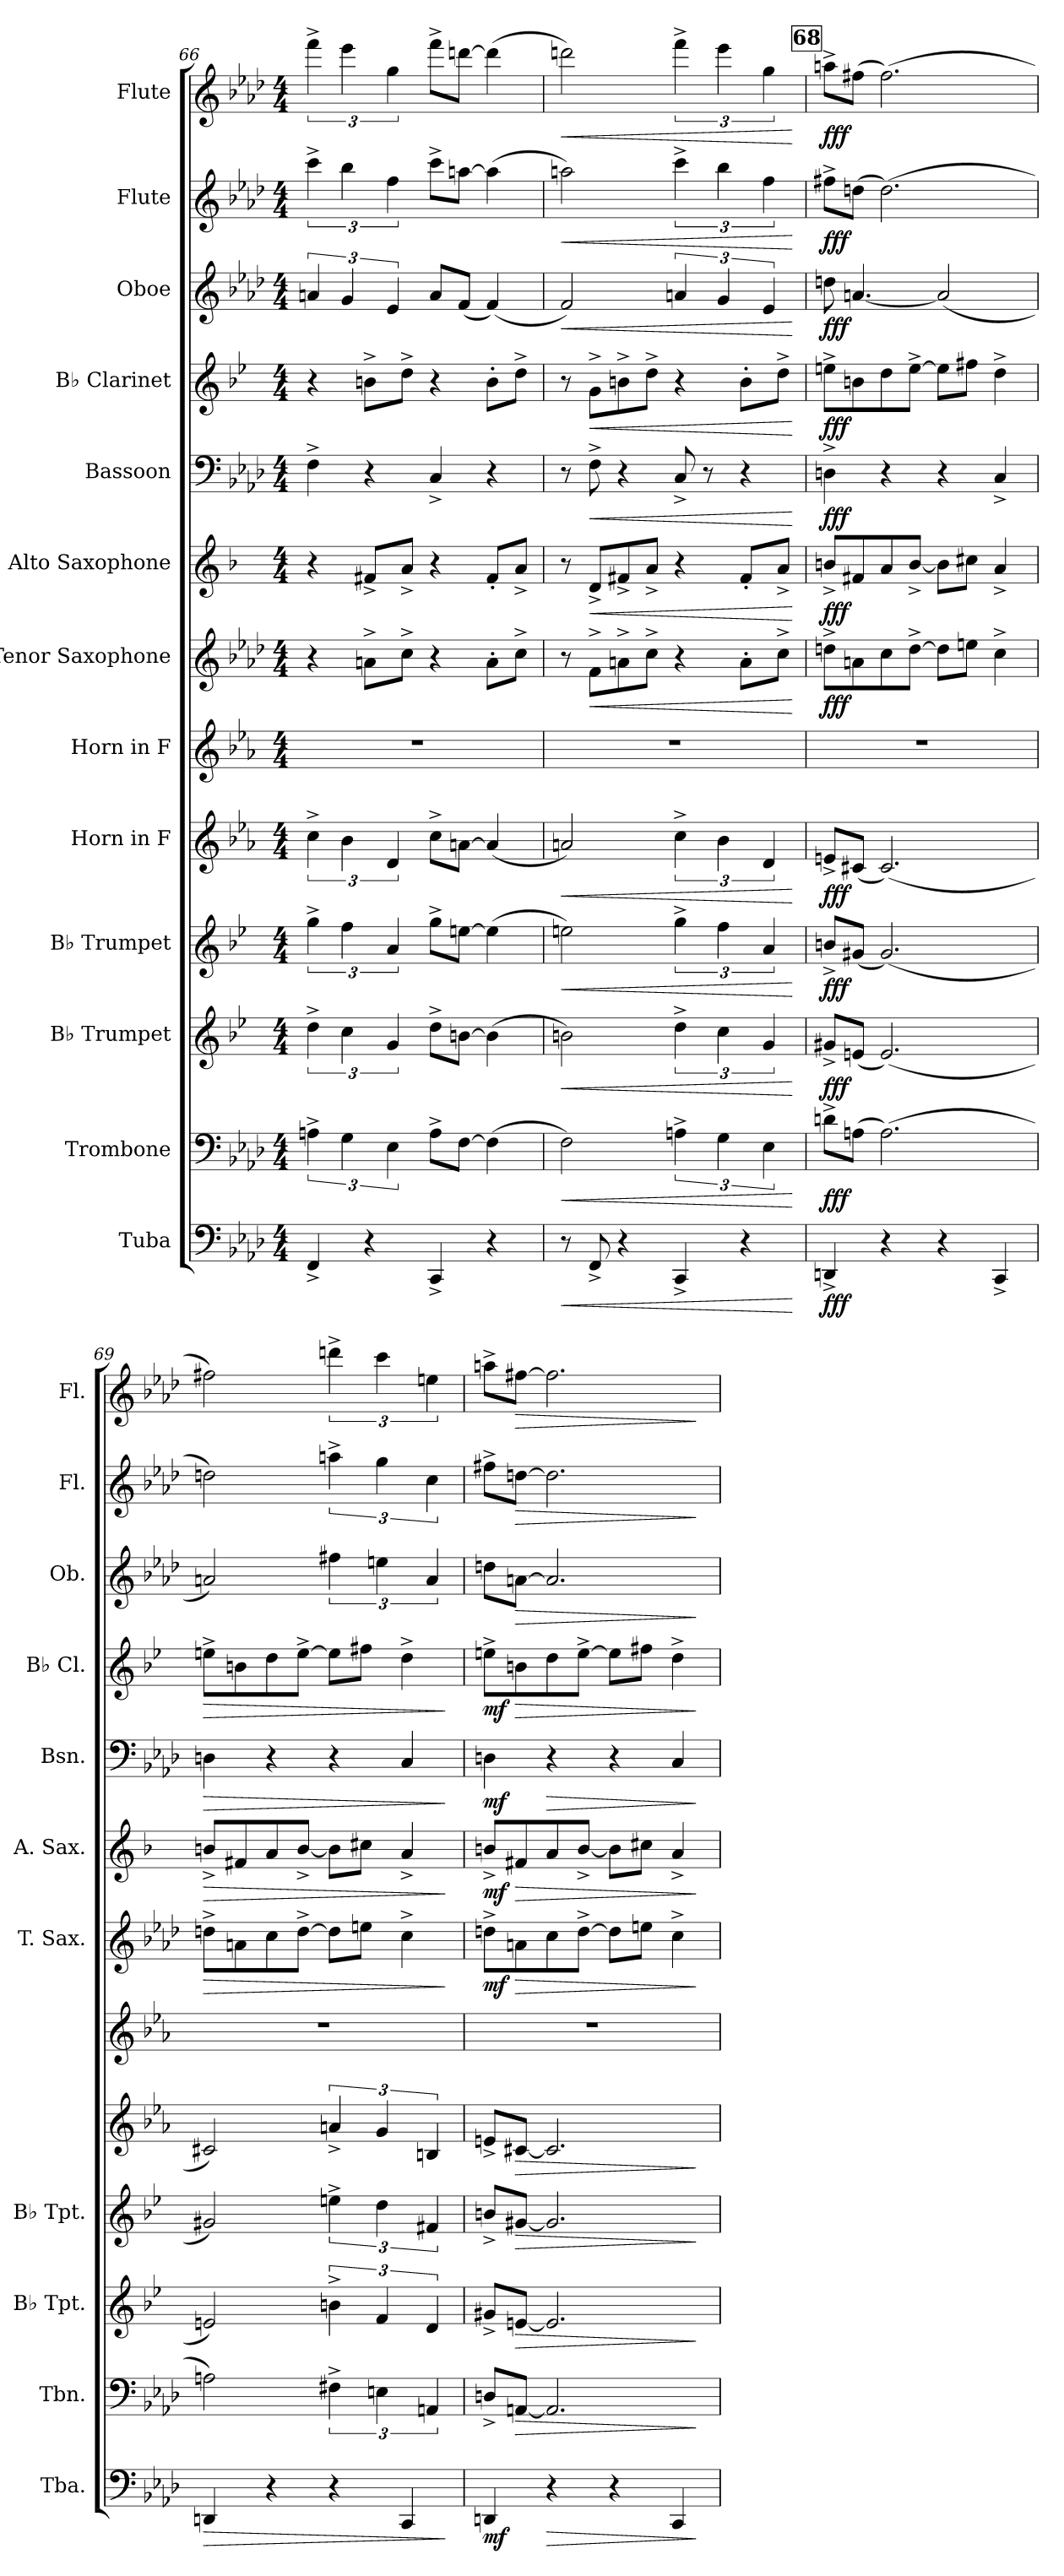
**kern	**dynam	**kern	**dynam	**kern	**dynam	**kern	**dynam	**kern	**dynam	**kern	**kern	**dynam	**kern	**dynam	**kern	**dynam	**kern	**dynam	**kern	**dynam	**kern	**dynam	**kern	**dynam
*part13	*part13	*part12	*part12	*part11	*part11	*part10	*part10	*part9	*part9	*part8	*part7	*part7	*part6	*part6	*part5	*part5	*part4	*part4	*part3	*part3	*part2	*part2	*part1	*part1
*staff13	*staff13	*staff12	*staff12	*staff11	*staff11	*staff10	*staff10	*staff9	*staff9	*staff8	*staff7	*staff7	*staff6	*staff6	*staff5	*staff5	*staff4	*staff4	*staff3	*staff3	*staff2	*staff2	*staff1	*staff1
*I"Tuba	*	*I"Trombone	*	*I"B♭ Trumpet	*	*I"B♭ Trumpet	*	*I"Horn in F	*	*I"Horn in F	*I"Tenor Saxophone	*	*I"Alto Saxophone	*	*I"Bassoon	*	*I"B♭ Clarinet	*	*I"Oboe	*	*I"Flute	*	*I"Flute	*
*I'Tba.	*	*I'Tbn.	*	*I'B♭ Tpt.	*	*I'B♭ Tpt.	*	*	*	*	*I'T. Sax.	*	*I'A. Sax.	*	*I'Bsn.	*	*I'B♭ Cl.	*	*I'Ob.	*	*I'Fl.	*	*I'Fl.	*
*clefF4	*	*clefF4	*	*clefG2	*	*clefG2	*	*clefG2	*	*clefG2	*clefG2	*	*clefG2	*	*clefF4	*	*clefG2	*	*clefG2	*	*clefG2	*	*clefG2	*
*	*	*	*	*ITrd1c2	*	*ITrd1c2	*	*ITrd4c7	*	*ITrd4c7	*ITrd8c14	*	*ITrd5c9	*	*	*	*ITrd1c2	*	*	*	*	*	*	*
*k[b-e-a-d-]	*	*k[b-e-a-d-]	*	*k[b-e-a-d-]	*	*k[b-e-a-d-]	*	*k[b-e-a-d-]	*	*k[b-e-a-d-]	*k[b-e-a-d-]	*	*k[b-e-a-d-]	*	*k[b-e-a-d-]	*	*k[b-e-a-d-]	*	*k[b-e-a-d-]	*	*k[b-e-a-d-]	*	*k[b-e-a-d-]	*
*M4/4	*	*M4/4	*	*M4/4	*	*M4/4	*	*M4/4	*	*M4/4	*M4/4	*	*M4/4	*	*M4/4	*	*M4/4	*	*M4/4	*	*M4/4	*	*M4/4	*
=66	=66	=66	=66	=66	=66	=66	=66	=66	=66	=66	=66	=66	=66	=66	=66	=66	=66	=66	=66	=66	=66	=66	=66	=66
4FF^/	.	6An^\	.	6cc^\	.	6ff^\	.	6f^\	.	1r	4r	.	4r	.	4F^\	.	4r	.	6an/	.	6ccc^\	.	6fff^\	.
.	.	6G\	.	6b-\	.	6ee-\	.	6e-\	.	.	.	.	.	.	.	.	.	.	6g/	.	6bb-\	.	6eee-\	.
4r	.	.	.	.	.	.	.	.	.	.	8An^\L	.	8An^/L	.	4r	.	8an^\L	.	.	.	.	.	.	.
.	.	6E-\	.	6f/	.	6g/	.	6G/	.	.	.	.	.	.	.	.	.	.	6e-/	.	6ff\	.	6gg\	.
.	.	.	.	.	.	.	.	.	.	.	8c^\J	.	8c^/J	.	.	.	8cc^\J	.	.	.	.	.	.	.
4CC^/	.	8A^\L	.	8cc^\L	.	8ff^\L	.	8f^\L	.	.	4r	.	4r	.	4C^/	.	4r	.	8a/L	.	8ccc^\L	.	8fff^\L	.
.	.	[8F\J	.	[8an\J	.	[8ddn\J	.	[8dn\J	.	.	.	.	.	.	.	.	.	.	(8f/J	.	[8aan\J	.	[8dddn\J	.
4r	.	(4F\]	.	(4a\]	.	(4dd\]	.	(4d/]	.	.	8A'\L	.	8A'/L	.	4r	.	8a'\L	.	(4f/)	.	(4aa\]	.	(4ddd\]	.
.	.	.	.	.	.	.	.	.	.	.	8c^\J	.	8c^/J	.	.	.	8cc^\J	.	.	.	.	.	.	.
!!LO:PB:g=z
=67	=67	=67	=67	=67	=67	=67	=67	=67	=67	=67	=67	=67	=67	=67	=67	=67	=67	=67	=67	=67	=67	=67	=67	=67
!	!LO:HP:b	!	!LO:HP:b	!	!LO:HP:b	!	!LO:HP:b	!	!LO:HP:b	!	!	!	!	!	!	!	!	!	!	!LO:HP:b	!	!LO:HP:b	!	!LO:HP:b
8r	<	2F\)	<	2an\)	<	2ddn\)	<	2dn/)	<	1r	8r	.	8r	.	8r	.	8r	.	2f/)	<	2aan\)	<	2dddn\)	<
!	!	!	!	!	!	!	!	!	!	!	!	!LO:HP:b	!	!LO:HP:b	!	!LO:HP:b	!	!LO:HP:b	!	!	!	!	!	!
8FF^/	.	.	.	.	.	.	.	.	.	.	8F^\L	<	8F^/L	<	8F^\	<	8f^\L	<	.	.	.	.	.	.
4r	.	.	.	.	.	.	.	.	.	.	8An^\	.	8An^/	.	4r	.	8an^\	.	.	.	.	.	.	.
.	.	.	.	.	.	.	.	.	.	.	8c^\J	.	8c^/J	.	.	.	8cc^\J	.	.	.	.	.	.	.
4CC^/	.	6An^\	.	6cc^\	.	6ff^\	.	6f^\	.	.	4r	.	4r	.	8C^/	.	4r	.	6an/	.	6ccc^\	.	6fff^\	.
.	.	.	.	.	.	.	.	.	.	.	.	.	.	.	8r	.	.	.	.	.	.	.	.	.
.	.	6G\	.	6b-\	.	6ee-\	.	6e-\	.	.	.	.	.	.	.	.	.	.	6g/	.	6bb-\	.	6eee-\	.
4r	.	.	.	.	.	.	.	.	.	.	8A'\L	.	8A'/L	.	4r	.	8a'\L	.	.	.	.	.	.	.
.	.	6E-\	.	6f/	.	6g/	.	6G/	.	.	.	.	.	.	.	.	.	.	6e-/	.	6ff\	.	6gg\	.
.	.	.	.	.	.	.	.	.	.	.	8c^\J	.	8c^/J	.	.	.	8cc^\J	.	.	.	.	.	.	.
.	[	.	[	.	[	.	[	.	[	.	.	[	.	[	.	[	.	[	.	[	.	[	.	[
!!LO:REH:place=s1:a:B:fs=14:t=68
=68	=68	=68	=68	=68	=68	=68	=68	=68	=68	=68	=68	=68	=68	=68	=68	=68	=68	=68	=68	=68	=68	=68	=68	=68
!	!LO:DY:b	!	!LO:DY:b	!	!LO:DY:b	!	!LO:DY:b	!	!LO:DY:b	!	!	!LO:DY:b	!	!LO:DY:b	!	!LO:DY:b	!	!LO:DY:b	!	!LO:DY:b	!	!LO:DY:b	!	!LO:DY:b
4DDn^/	fff	8dn^\L	fff	8f#X^/L	fff	8an^/L	fff	8An^/L	fff	1r	8dn^\L	fff	8dn^/L	fff	4Dn^\	fff	8ddn^\L	fff	8ddn\	fff	8ff#X^\L	fff	8aan^\L	fff
.	.	(8An\J	.	(8dn/J	.	(8f#X/J	.	(8F#X/J	.	.	8An\	.	8An/	.	.	.	8an\	.	[4.an/	.	(8ddn\J	.	(8ff#X\J	.
4r	.	(2.A\)	.	(2.d/)	.	(2.f#/)	.	(2.F#/)	.	.	8c\	.	8c/	.	4r	.	8cc\	.	.	.	(2.dd\)	.	(2.ff#\)	.
.	.	.	.	.	.	.	.	.	.	.	[8d^\J	.	[8d^/J	.	.	.	[8dd^\J	.	.	.	.	.	.	.
4r	.	.	.	.	.	.	.	.	.	.	8d\L]	.	8d\L]	.	4r	.	8dd\L]	.	(2a/]	.	.	.	.	.
.	.	.	.	.	.	.	.	.	.	.	8en\J	.	8en\J	.	.	.	8een\J	.	.	.	.	.	.	.
4CC^/	.	.	.	.	.	.	.	.	.	.	4c^\	.	4c^/	.	4C^/	.	4cc^\	.	.	.	.	.	.	.
=69	=69	=69	=69	=69	=69	=69	=69	=69	=69	=69	=69	=69	=69	=69	=69	=69	=69	=69	=69	=69	=69	=69	=69	=69
!	!LO:HP:b	!	!	!	!	!	!	!	!	!	!	!LO:HP:b	!	!LO:HP:b	!	!LO:HP:b	!	!LO:HP:b	!	!	!	!	!	!
4DDn/	>	2An\)	.	2dn/)	.	2f#X/)	.	2F#X/)	.	1r	8dn^\L	>	8dn^/L	>	4Dn\	>	8ddn^\L	>	2an/)	.	2ddn\)	.	2ff#X\)	.
.	.	.	.	.	.	.	.	.	.	.	8An\	.	8An/	.	.	.	8an\	.	.	.	.	.	.	.
4r	.	.	.	.	.	.	.	.	.	.	8c\	.	8c/	.	4r	.	8cc\	.	.	.	.	.	.	.
.	.	.	.	.	.	.	.	.	.	.	[8d^\J	.	[8d^/J	.	.	.	[8dd^\J	.	.	.	.	.	.	.
4r	.	6F#X^\	.	6an^\	.	6ddn^\	.	6dn^/	.	.	8d\L]	.	8d\L]	.	4r	.	8dd\L]	.	6ff#X\	.	6aan^\	.	6dddn^\	.
.	.	.	.	.	.	.	.	.	.	.	8en\J	.	8en\J	.	.	.	8een\J	.	.	.	.	.	.	.
.	.	6En\	.	6e-/	.	6cc\	.	6c/	.	.	.	.	.	.	.	.	.	.	6een\	.	6gg\	.	6ccc\	.
4CC/	.	.	.	.	.	.	.	.	.	.	4c^\	.	4c^/	.	4C/	.	4cc^\	.	.	.	.	.	.	.
.	.	6AAn/	.	6c/	.	6en/	.	6En/	.	.	.	.	.	.	.	.	.	.	6a/	.	6cc\	.	6een\	.
.	]	.	.	.	.	.	.	.	.	.	.	]	.	]	.	]	.	]	.	.	.	.	.	.
=70	=70	=70	=70	=70	=70	=70	=70	=70	=70	=70	=70	=70	=70	=70	=70	=70	=70	=70	=70	=70	=70	=70	=70	=70
!	!LO:DY:b	!	!	!	!	!	!	!	!	!	!	!LO:DY:b	!	!LO:DY:b	!	!LO:DY:b	!	!LO:DY:b	!	!	!	!	!	!
4DDn/	mf	8Dn^/L	.	8f#X^/L	.	8an^/L	.	8An^/L	.	1r	8dn^\L	mf	8dn^/L	mf	4Dn\	mf	8ddn^\L	mf	8ddn\L	.	8ff#X^\L	.	8aan^\L	.
!	!	!	!LO:HP:b	!	!LO:HP:b	!	!LO:HP:b	!	!LO:HP:b	!	!	!LO:HP:b	!	!LO:HP:b	!	!	!	!LO:HP:b	!	!LO:HP:b	!	!LO:HP:b	!	!LO:HP:b
.	.	[8AAn/J	>	[8dn/J	>	[8f#X/J	>	[8F#X/J	>	.	8An\	>	8An/	>	.	.	8an\	>	[8an\J	>	[8ddn\J	>	[8ff#X\J	>
!	!LO:HP:b	!	!	!	!	!	!	!	!	!	!	!	!	!	!	!LO:HP:b	!	!	!	!	!	!	!	!
4r	>	2.AA/]	.	2.d/]	.	2.f#/]	.	2.F#/]	.	.	8c\	.	8c/	.	4r	>	8cc\	.	2.a/]	.	2.dd\]	.	2.ff#\]	.
.	.	.	.	.	.	.	.	.	.	.	[8d^\J	.	[8d^/J	.	.	.	[8dd^\J	.	.	.	.	.	.	.
4r	.	.	.	.	.	.	.	.	.	.	8d\L]	.	8d\L]	.	4r	.	8dd\L]	.	.	.	.	.	.	.
.	.	.	.	.	.	.	.	.	.	.	8en\J	.	8en\J	.	.	.	8een\J	.	.	.	.	.	.	.
4CC/	.	.	.	.	.	.	.	.	.	.	4c^\	.	4c^/	.	4C/	.	4cc^\	.	.	.	.	.	.	.
.	]	.	]	.	]	.	]	.	]	.	.	]	.	]	.	]	.	]	.	]	.	]	.	]
=	=	=	=	=	=	=	=	=	=	=	=	=	=	=	=	=	=	=	=	=	=	=	=	=
*-	*-	*-	*-	*-	*-	*-	*-	*-	*-	*-	*-	*-	*-	*-	*-	*-	*-	*-	*-	*-	*-	*-	*-	*-
